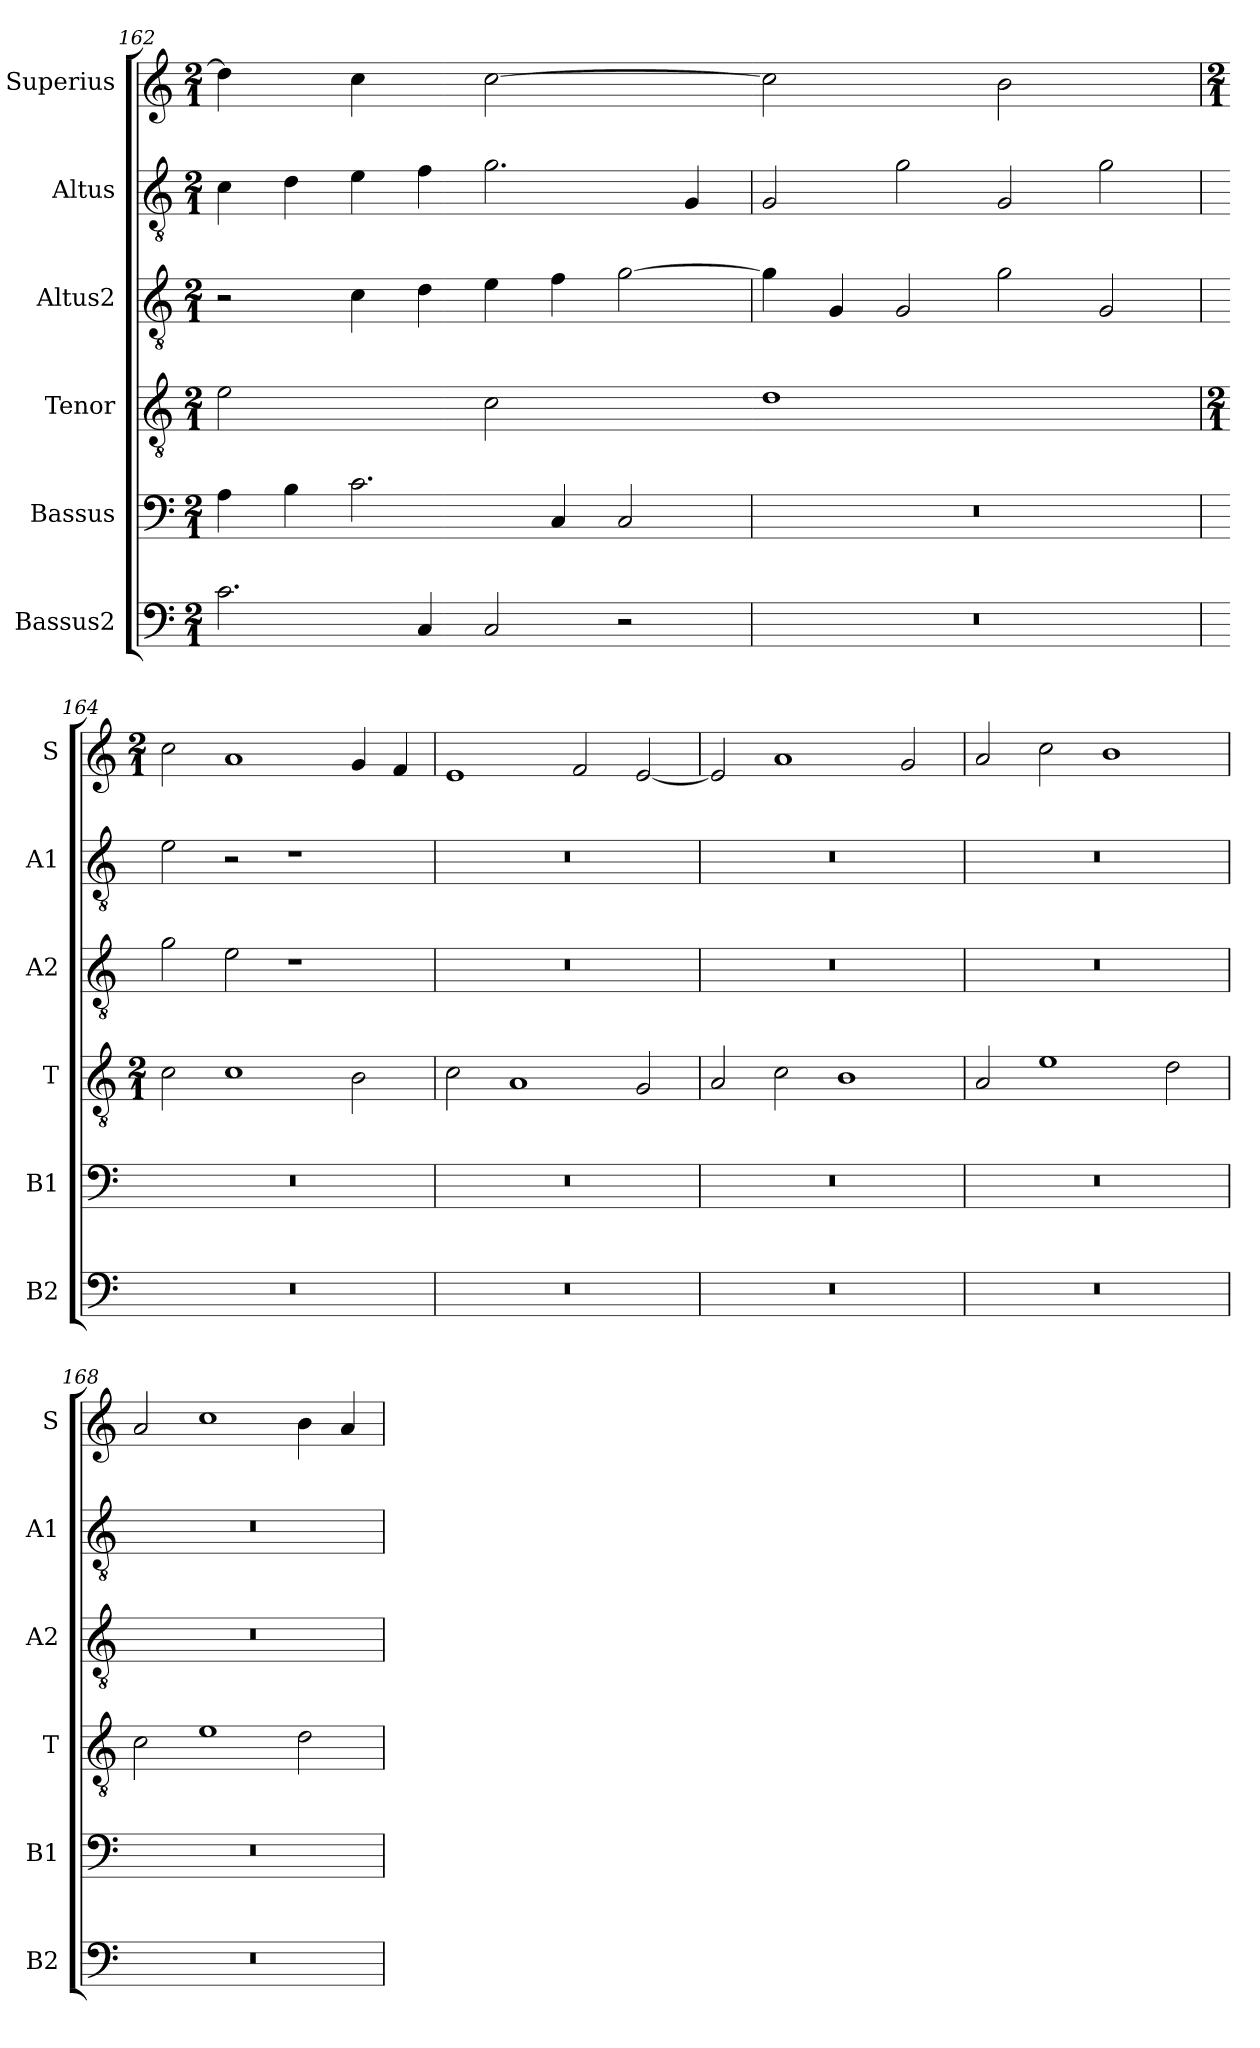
**kern	**kern	**kern	**kern	**kern	**kern
*part6	*part5	*part4	*part3	*part2	*part1
*staff6	*staff5	*staff4	*staff3	*staff2	*staff1
*I"Bassus2	*I"Bassus	*I"Tenor	*I"Altus2	*I"Altus	*I"Superius
*I'B2	*I'B1	*I'T	*I'A2	*I'A1	*I'S
*clefF4	*clefF4	*clefGv2	*clefGv2	*clefGv2	*clefG2
*k[]	*k[]	*k[]	*k[]	*k[]	*k[]
*M2/1	*M2/1	*M2/1	*M2/1	*M2/1	*M2/1
=162	=162	=162	=162	=162	=162
!	!	!LO:N:vis=2	!	!	!LO:N:vis=4
2.c\	4A\	1e	2r	4c\	2dd\]
.	4B\	.	.	4d\	.
!	!	!	!	!	!LO:N:vis=4
.	2.c\	.	4c\	4e\	2cc\
4C/	.	.	4d\	4f\	.
!	!	!LO:N:vis=2	!	!	!LO:N:vis=2
2C/	.	1c	4e\	2.g\	[1cc
.	4C/	.	4f\	.	.
2r	2C/	.	[2g\	.	.
.	.	.	.	4G/	.
=163	=163	=163-	=163	=163	=163-
!	!	!LO:N:vis=1	!	!	!LO:N:vis=2
0r	0r	0d	4g\]	2G/	1cc]
.	.	.	4G/	.	.
.	.	.	2G/	2g\	.
!	!	!	!	!	!LO:N:vis=2
.	.	.	2g\	2G/	1b
.	.	.	2G/	2g\	.
=164	=164	=164	=164	=164	=164
*	*	*M2/1	*	*	*M2/1
0r	0r	2c\	2g\	2e\	2cc\
.	.	1c	2e\	2r	1a
.	.	.	1r	1r	.
.	.	2B\	.	.	4g/
.	.	.	.	.	4f/
=165	=165	=165	=165	=165	=165
0r	0r	2c\	0r	0r	1e
.	.	1A	.	.	.
.	.	.	.	.	2f/
.	.	2G/	.	.	[2e/
=166	=166	=166	=166	=166	=166
0r	0r	2A/	0r	0r	2e/]
.	.	2c\	.	.	1a
.	.	1B	.	.	.
.	.	.	.	.	2g/
=167	=167	=167	=167	=167	=167
0r	0r	2A/	0r	0r	2a/
.	.	1e	.	.	2cc\
.	.	.	.	.	1b
.	.	2d\	.	.	.
=168	=168	=168	=168	=168	=168
0r	0r	2c\	0r	0r	2a/
.	.	1e	.	.	1cc
.	.	2d\	.	.	4b\
.	.	.	.	.	4a/
=	=	=	=	=	=
*-	*-	*-	*-	*-	*-
